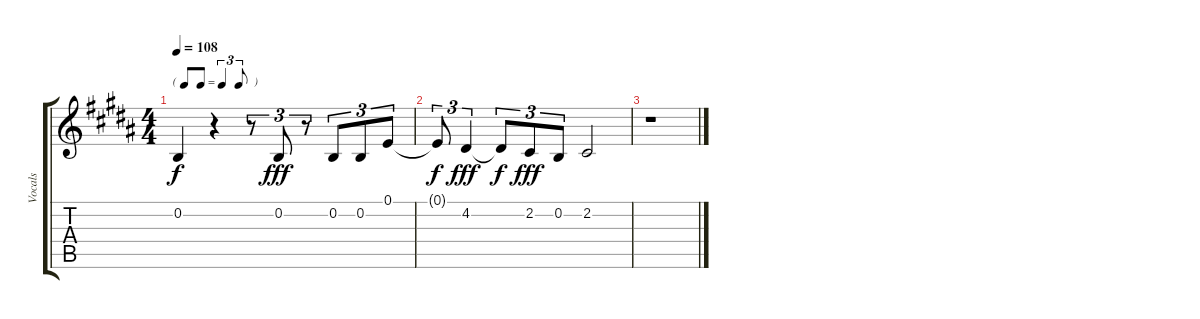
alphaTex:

\track ("Vocals" "Vocals") {instrument lead6voice}
\staff {score tabs}
\tuning (E4 B3 G3 D3 A2 E2) {hide}
\ts (4 4)
\tf triplet8th
\tempo 108
\clef g2
\ks b
0.2{t}.4{dy f} r.4 r.8{tu (3 2)} 0.2.8{tu (3 2) dy fff} r.8{tu (3 2)} 0.2.8{tu (3 2)} 0.2.8{tu (3 2)} 0.1.8{tu (3 2)} |
0.1{t}.8{tu (3 2) dy f} 4.2.4{tu (3 2) dy fff} 4.2{t}.8{tu (3 2) dy f} 2.2.8{tu (3 2) dy fff} 0.2.8{tu (3 2)} 2.2.2 |
r.1
